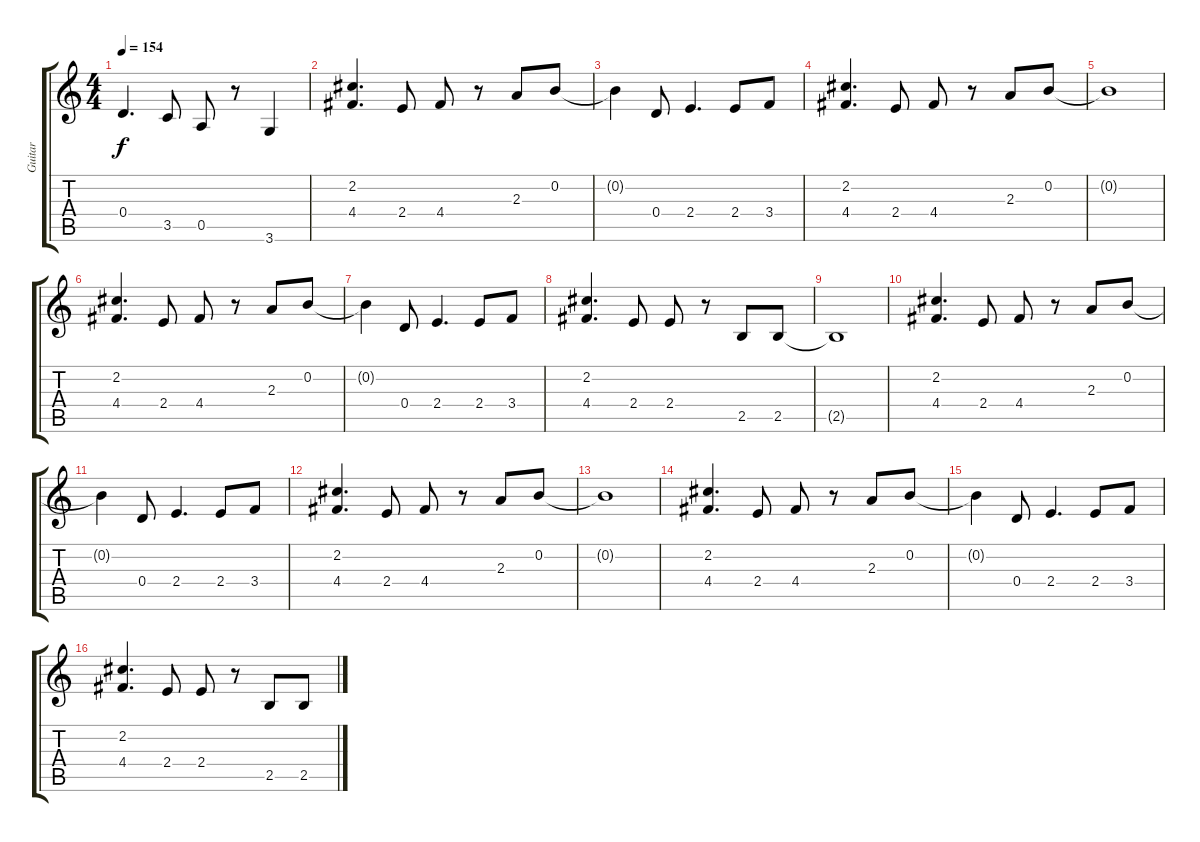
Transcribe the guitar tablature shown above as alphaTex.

\track ("Guitar " "Guitar ") {instrument distortionguitar}
\staff {score tabs}
\tuning (E4 B3 G3 D3 A2 E2) {hide}
\ts (4 4)
\tempo 154
\clef g2
\ks c
0.4{t}.4{d dy f} 3.5.8 0.5.8 r.8 3.6.4 |
(2.2 4.4).4{d} 2.4.8 4.4.8 r.8 2.3.8 0.2.8 |
0.2{t}.4 0.4.8 2.4.4{d} 2.4.8 3.4.8 |
(2.2 4.4).4{d} 2.4.8 4.4.8 r.8 2.3.8 0.2.8 |
0.2{t}.1 |
(2.2 4.4).4{d} 2.4.8 4.4.8 r.8 2.3.8 0.2.8 |
0.2{t}.4 0.4.8 2.4.4{d} 2.4.8 3.4.8 |
(2.2 4.4).4{d} 2.4.8 2.4.8 r.8 2.5.8 2.5.8 |
2.5{t}.1 |
(2.2 4.4).4{d} 2.4.8 4.4.8 r.8 2.3.8 0.2.8 |
0.2{t}.4 0.4.8 2.4.4{d} 2.4.8 3.4.8 |
(2.2 4.4).4{d} 2.4.8 4.4.8 r.8 2.3.8 0.2.8 |
0.2{t}.1 |
(2.2 4.4).4{d} 2.4.8 4.4.8 r.8 2.3.8 0.2.8 |
0.2{t}.4 0.4.8 2.4.4{d} 2.4.8 3.4.8 |
(2.2 4.4).4{d} 2.4.8 2.4.8 r.8 2.5.8 2.5.8
